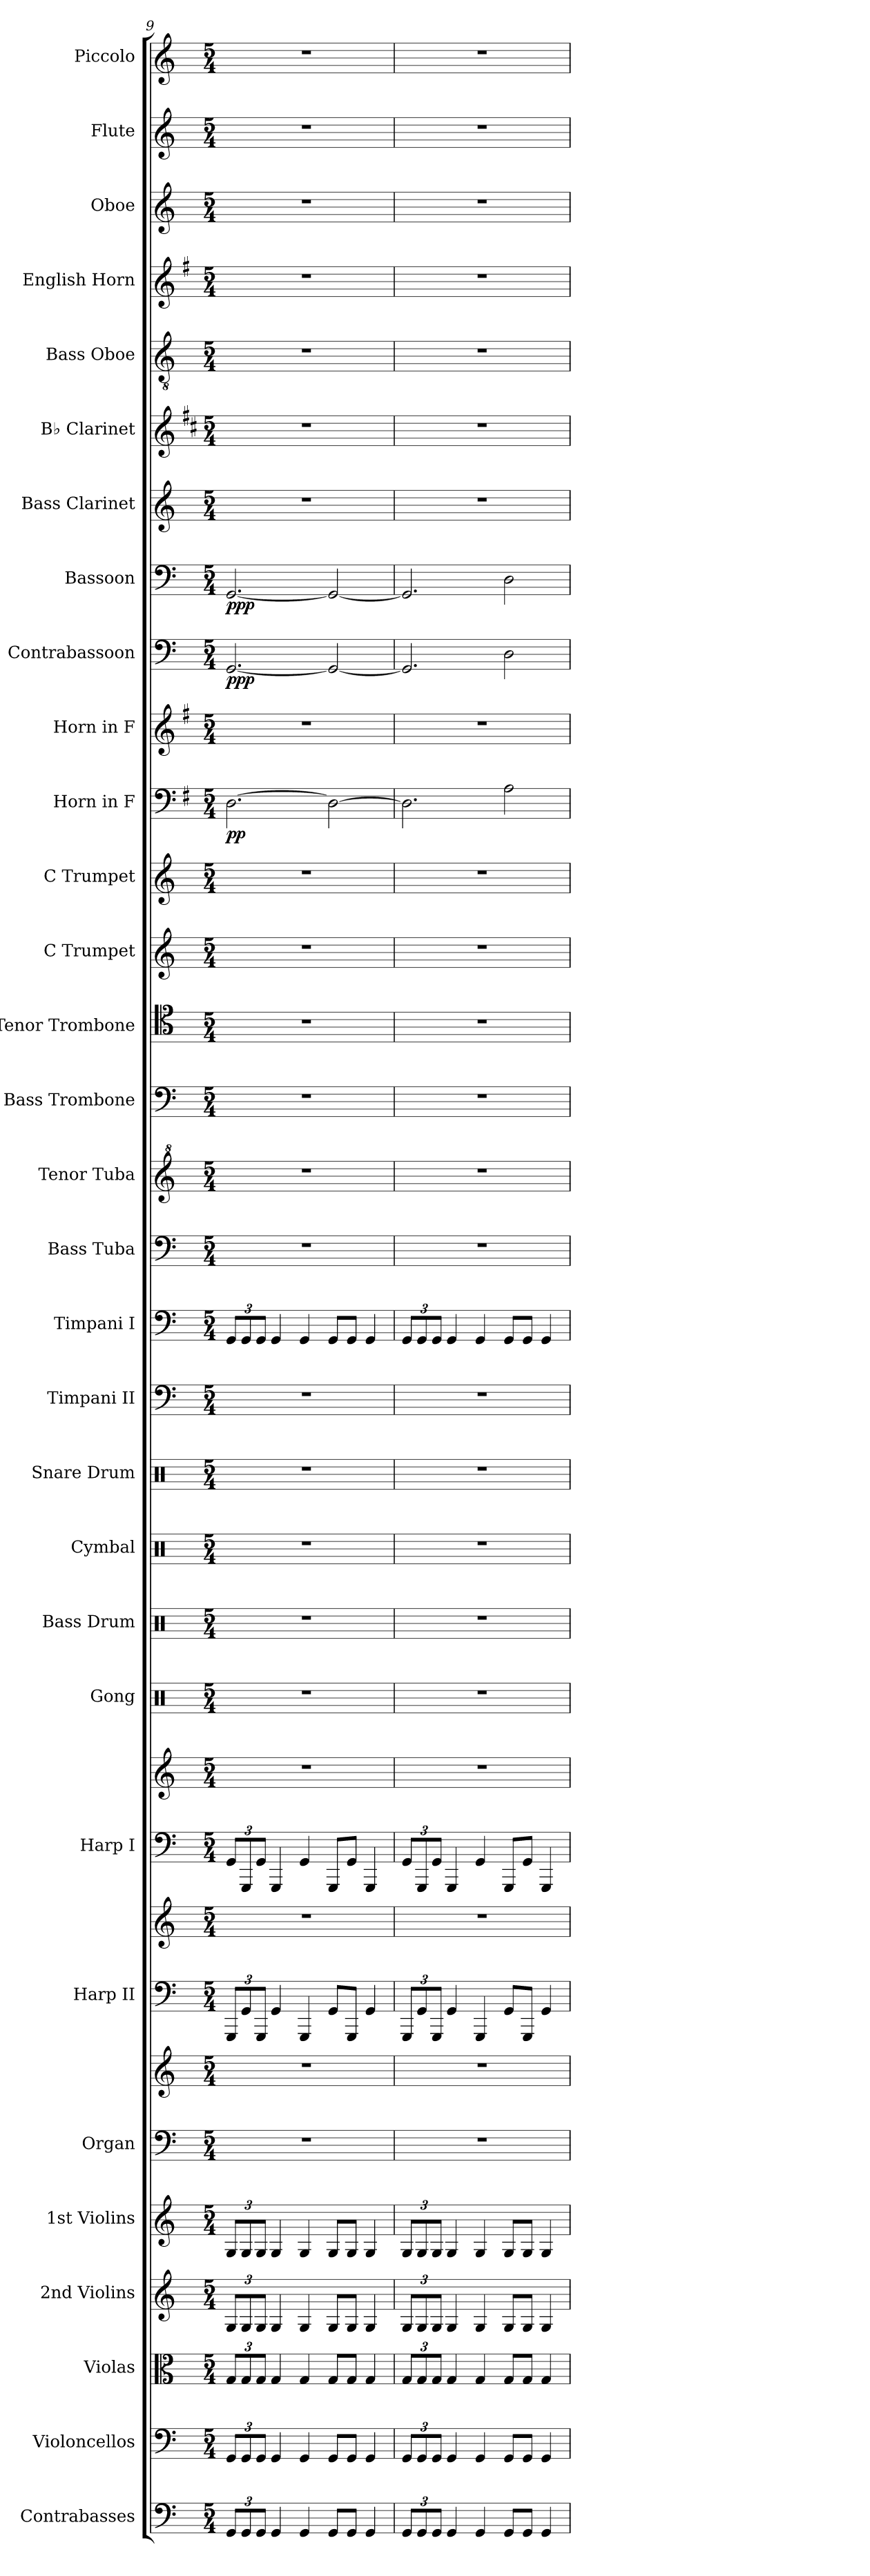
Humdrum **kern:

**kern	**kern	**kern	**kern	**kern	**kern	**kern	**kern	**kern	**kern	**kern	**kern	**kern	**kern	**kern	**kern	**kern	**kern	**kern	**kern	**kern	**kern	**kern	**kern	**dynam	**kern	**kern	**dynam	**kern	**dynam	**kern	**kern	**kern	**kern	**kern	**kern	**kern
*part31	*part30	*part29	*part28	*part27	*part26	*part26	*part25	*part25	*part24	*part24	*part23	*part22	*part21	*part20	*part19	*part18	*part17	*part16	*part15	*part14	*part13	*part12	*part11	*part11	*part10	*part9	*part9	*part8	*part8	*part7	*part6	*part5	*part4	*part3	*part2	*part1
*staff34	*staff33	*staff32	*staff31	*staff30	*staff29	*staff28	*staff27	*staff26	*staff25	*staff24	*staff23	*staff22	*staff21	*staff20	*staff19	*staff18	*staff17	*staff16	*staff15	*staff14	*staff13	*staff12	*staff11	*staff11	*staff10	*staff9	*staff9	*staff8	*staff8	*staff7	*staff6	*staff5	*staff4	*staff3	*staff2	*staff1
*I"Contrabasses	*I"Violoncellos	*I"Violas	*I"2nd Violins	*I"1st Violins	*I"Organ	*	*I"Harp II	*	*I"Harp I	*	*I"Gong	*I"Bass Drum	*I"Cymbal	*I"Snare Drum	*I"Timpani II	*I"Timpani I	*I"Bass Tuba	*I"Tenor Tuba	*I"Bass Trombone	*I"Tenor Trombone	*I"C Trumpet	*I"C Trumpet	*I"Horn in F	*	*I"Horn in F	*I"Contrabassoon	*	*I"Bassoon	*	*I"Bass Clarinet	*I"B♭ Clarinet	*I"Bass Oboe	*I"English Horn	*I"Oboe	*I"Flute	*I"Piccolo
*I'Cbs.	*I'Vcs.	*I'Vlas.	*I'Vlns.	*I'Vlns.	*I'Org.	*	*I'Hrp.	*	*I'Hrp.	*	*	*I'B. Dr.	*I'Cym.	*I'Sn. Dr.	*I'Timp.	*I'Timp.	*I'Tba.	*	*I'B. Tbn.	*I'T. Tbn.	*I'C Tpt.	*I'C Tpt.	*	*	*	*I'Cbsn.	*	*I'Bsn.	*	*I'B. Cl.	*I'B♭ Cl.	*	*I'E. Hn.	*I'Ob.	*I'Fl.	*I'Picc.
*clefF4	*clefF4	*clefC3	*clefG2	*clefG2	*clefF4	*clefG2	*clefF4	*clefG2	*clefF4	*clefG2	*clefX	*clefX	*clefX	*clefX	*clefF4	*clefF4	*clefF4	*clefG^2	*clefF4	*clefC4	*clefG2	*clefG2	*clefF4	*	*clefG2	*clefF4	*	*clefF4	*	*clefG2	*clefG2	*clefGv2	*clefG2	*clefG2	*clefG2	*clefG2
*ITrd7c12	*	*	*	*	*	*	*	*	*	*	*	*	*	*	*	*	*	*ITrd15c26	*	*	*	*	*ITrd4c7	*	*ITrd4c7	*ITrd7c12	*	*	*	*ITrd8c14	*ITrd1c2	*	*ITrd4c7	*	*	*ITrd-7c-12
*k[]	*k[]	*k[]	*k[]	*k[]	*k[]	*k[]	*k[]	*k[]	*k[]	*k[]	*k[]	*k[]	*k[]	*k[]	*k[]	*k[]	*k[]	*k[]	*k[]	*k[]	*k[]	*k[]	*k[]	*	*k[]	*k[]	*	*k[]	*	*k[]	*k[]	*k[]	*k[]	*k[]	*k[]	*k[]
*M5/4	*M5/4	*M5/4	*M5/4	*M5/4	*M5/4	*M5/4	*M5/4	*M5/4	*M5/4	*M5/4	*M5/4	*M5/4	*M5/4	*M5/4	*M5/4	*M5/4	*M5/4	*M5/4	*M5/4	*M5/4	*M5/4	*M5/4	*M5/4	*	*M5/4	*M5/4	*	*M5/4	*	*M5/4	*M5/4	*M5/4	*M5/4	*M5/4	*M5/4	*M5/4
*Xbrackettup	*Xbrackettup	*Xbrackettup	*Xbrackettup	*Xbrackettup	*	*	*Xbrackettup	*	*Xbrackettup	*	*	*	*	*	*	*Xbrackettup	*	*	*	*	*	*	*	*	*	*	*	*	*	*	*	*	*	*	*	*
=9	=9	=9	=9	=9	=9	=9	=9	=9	=9	=9	=9	=9	=9	=9	=9	=9	=9	=9	=9	=9	=9	=9	=9	=9	=9	=9	=9	=9	=9	=9	=9	=9	=9	=9	=9	=9
!	!	!	!	!	!	!	!	!	!	!	!	!	!	!	!	!	!	!	!	!	!	!	!	!LO:DY:b	!	!	!LO:DY:b	!	!LO:DY:b	!	!	!	!	!	!	!
12GGG/L	12GG/L	12G/L	12G/L	12G/L	4%5r	4%5r	12GGG/L	4%5r	12GG/L	4%5r	4%5r	4%5r	4%5r	4%5r	4%5r	12GG/L	4%5r	4%5r	4%5r	4%5r	4%5r	4%5r	[2.GG\	pp	4%5r	[2.GGG/	ppp	[2.GG/	ppp	4%5r	4%5r	4%5r	4%5r	4%5r	4%5r	4%5r
12GGG/	12GG/	12G/	12G/	12G/	.	.	12GG/	.	12GGG/	.	.	.	.	.	.	12GG/	.	.	.	.	.	.	.	.	.	.	.	.	.	.	.	.	.	.	.	.
12GGG/J	12GG/J	12G/J	12G/J	12G/J	.	.	12GGG/J	.	12GG/J	.	.	.	.	.	.	12GG/J	.	.	.	.	.	.	.	.	.	.	.	.	.	.	.	.	.	.	.	.
4GGG/	4GG/	4G/	4G/	4G/	.	.	4GG/	.	4GGG/	.	.	.	.	.	.	4GG/	.	.	.	.	.	.	.	.	.	.	.	.	.	.	.	.	.	.	.	.
4GGG/	4GG/	4G/	4G/	4G/	.	.	4GGG/	.	4GG/	.	.	.	.	.	.	4GG/	.	.	.	.	.	.	.	.	.	.	.	.	.	.	.	.	.	.	.	.
8GGG/L	8GG/L	8G/L	8G/L	8G/L	.	.	8GG/L	.	8GGG/L	.	.	.	.	.	.	8GG/L	.	.	.	.	.	.	2GG\_	.	.	2GGG/_	.	2GG/_	.	.	.	.	.	.	.	.
8GGG/J	8GG/J	8G/J	8G/J	8G/J	.	.	8GGG/J	.	8GG/J	.	.	.	.	.	.	8GG/J	.	.	.	.	.	.	.	.	.	.	.	.	.	.	.	.	.	.	.	.
4GGG/	4GG/	4G/	4G/	4G/	.	.	4GG/	.	4GGG/	.	.	.	.	.	.	4GG/	.	.	.	.	.	.	.	.	.	.	.	.	.	.	.	.	.	.	.	.
=10	=10	=10	=10	=10	=10	=10	=10	=10	=10	=10	=10	=10	=10	=10	=10	=10	=10	=10	=10	=10	=10	=10	=10	=10	=10	=10	=10	=10	=10	=10	=10	=10	=10	=10	=10	=10
12GGG/L	12GG/L	12G/L	12G/L	12G/L	4%5r	4%5r	12GGG/L	4%5r	12GG/L	4%5r	4%5r	4%5r	4%5r	4%5r	4%5r	12GG/L	4%5r	4%5r	4%5r	4%5r	4%5r	4%5r	2.GG\]	.	4%5r	2.GGG/]	.	2.GG/]	.	4%5r	4%5r	4%5r	4%5r	4%5r	4%5r	4%5r
12GGG/	12GG/	12G/	12G/	12G/	.	.	12GG/	.	12GGG/	.	.	.	.	.	.	12GG/	.	.	.	.	.	.	.	.	.	.	.	.	.	.	.	.	.	.	.	.
12GGG/J	12GG/J	12G/J	12G/J	12G/J	.	.	12GGG/J	.	12GG/J	.	.	.	.	.	.	12GG/J	.	.	.	.	.	.	.	.	.	.	.	.	.	.	.	.	.	.	.	.
4GGG/	4GG/	4G/	4G/	4G/	.	.	4GG/	.	4GGG/	.	.	.	.	.	.	4GG/	.	.	.	.	.	.	.	.	.	.	.	.	.	.	.	.	.	.	.	.
4GGG/	4GG/	4G/	4G/	4G/	.	.	4GGG/	.	4GG/	.	.	.	.	.	.	4GG/	.	.	.	.	.	.	.	.	.	.	.	.	.	.	.	.	.	.	.	.
8GGG/L	8GG/L	8G/L	8G/L	8G/L	.	.	8GG/L	.	8GGG/L	.	.	.	.	.	.	8GG/L	.	.	.	.	.	.	2D\	.	.	2DD\	.	2D\	.	.	.	.	.	.	.	.
8GGG/J	8GG/J	8G/J	8G/J	8G/J	.	.	8GGG/J	.	8GG/J	.	.	.	.	.	.	8GG/J	.	.	.	.	.	.	.	.	.	.	.	.	.	.	.	.	.	.	.	.
4GGG/	4GG/	4G/	4G/	4G/	.	.	4GG/	.	4GGG/	.	.	.	.	.	.	4GG/	.	.	.	.	.	.	.	.	.	.	.	.	.	.	.	.	.	.	.	.
=	=	=	=	=	=	=	=	=	=	=	=	=	=	=	=	=	=	=	=	=	=	=	=	=	=	=	=	=	=	=	=	=	=	=	=	=
*-	*-	*-	*-	*-	*-	*-	*-	*-	*-	*-	*-	*-	*-	*-	*-	*-	*-	*-	*-	*-	*-	*-	*-	*-	*-	*-	*-	*-	*-	*-	*-	*-	*-	*-	*-	*-
